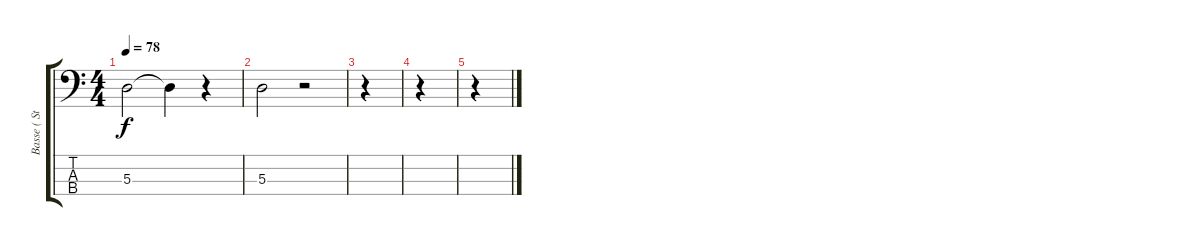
\track ("Basse ( Stephan )" "Basse ( St") {instrument electricbasspick}
\staff {score tabs}
\tuning (G2 D2 A1 D1) {hide}
\ts (4 4)
\tempo 78
\clef f4
\ks c
5.3.2{dy f} 5.3{t}.4 r.4 |
5.3.2 r.2 |
r.4 |
r.4 |
r.4
